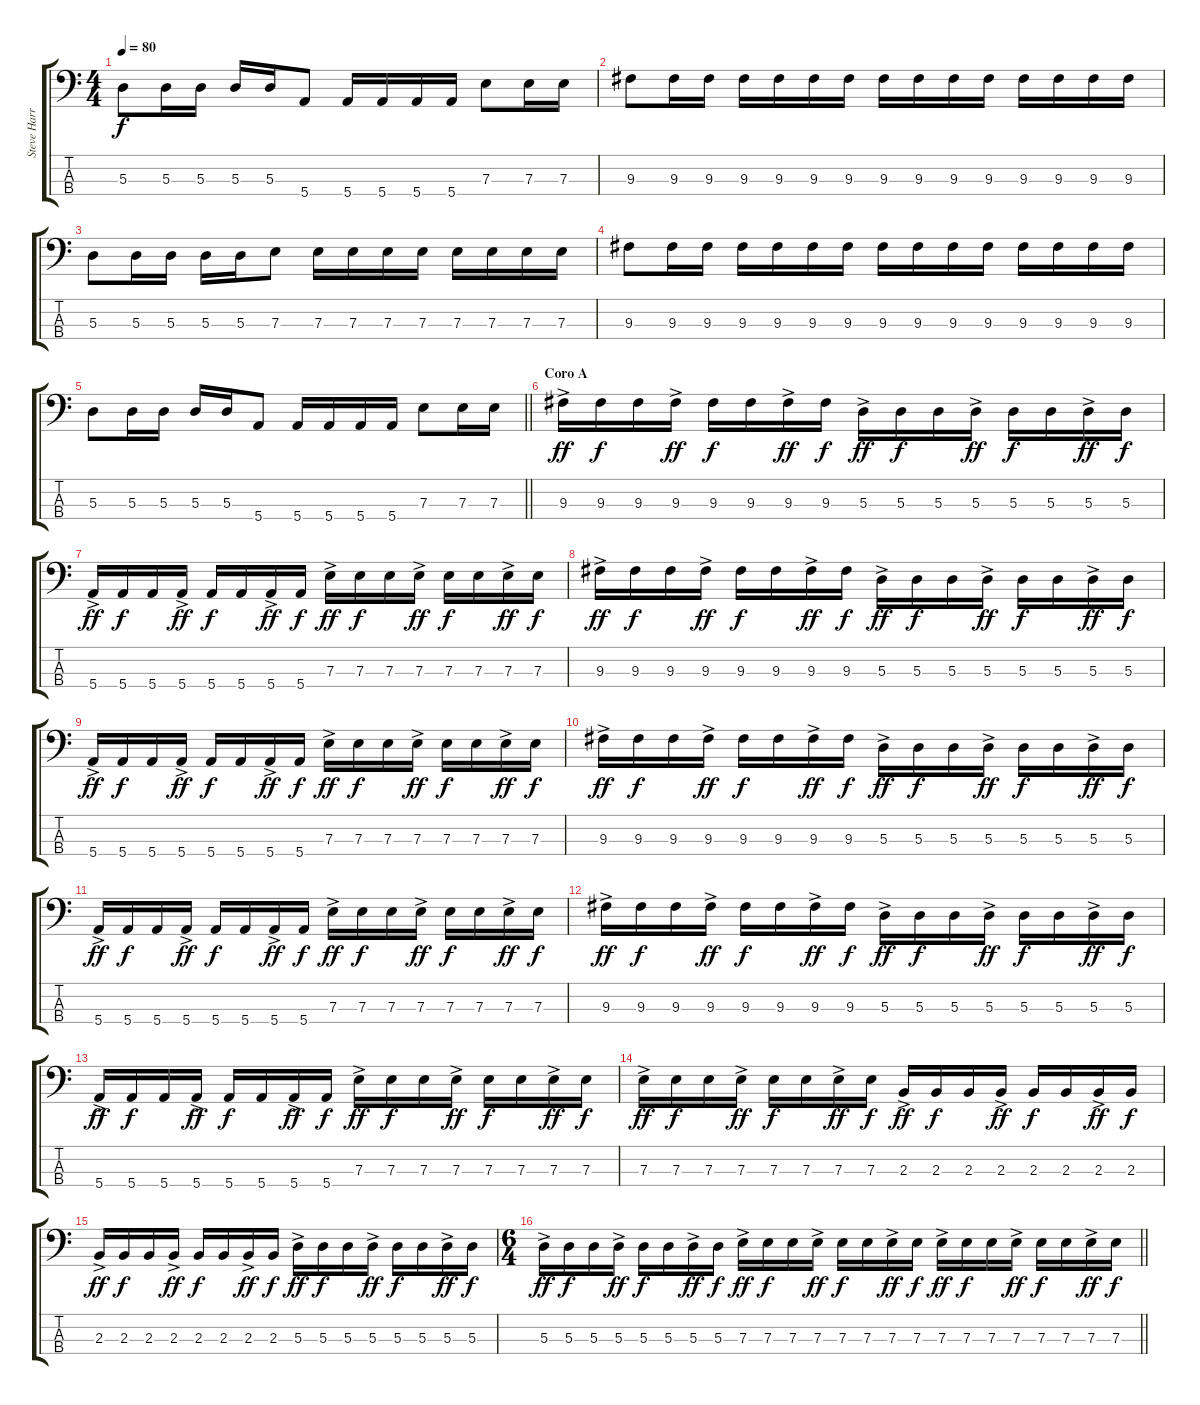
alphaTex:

\track ("Steve Harris" "Steve Harr") {instrument electricbassfinger}
\staff {score tabs}
\tuning (G2 D2 A1 E1) {hide}
\ts (4 4)
\tempo 80
\clef f4
\ks c
5.3.8{dy f} 5.3.16 5.3.16 5.3.16 5.3.16 5.4.8 5.4.16 5.4.16 5.4.16 5.4.16 7.3.8 7.3.16 7.3.16 |
9.3.8 9.3.16 9.3.16 9.3.16 9.3.16 9.3.16 9.3.16 9.3.16 9.3.16 9.3.16 9.3.16 9.3.16 9.3.16 9.3.16 9.3.16 |
5.3.8 5.3.16 5.3.16 5.3.16 5.3.16 7.3.8 7.3.16 7.3.16 7.3.16 7.3.16 7.3.16 7.3.16 7.3.16 7.3.16 |
9.3.8 9.3.16 9.3.16 9.3.16 9.3.16 9.3.16 9.3.16 9.3.16 9.3.16 9.3.16 9.3.16 9.3.16 9.3.16 9.3.16 9.3.16 |
\barLineRight lightlight
5.3.8 5.3.16 5.3.16 5.3.16 5.3.16 5.4.8 5.4.16 5.4.16 5.4.16 5.4.16 7.3.8 7.3.16 7.3.16 |
\section ("" "Coro A")
9.3{ac}.16{dy ff} 9.3.16{dy f} 9.3.16 9.3{ac}.16{dy ff} 9.3.16{dy f} 9.3.16 9.3{ac}.16{dy ff} 9.3.16{dy f} 5.3{ac}.16{dy ff} 5.3.16{dy f} 5.3.16 5.3{ac}.16{dy ff} 5.3.16{dy f} 5.3.16 5.3{ac}.16{dy ff} 5.3.16{dy f} |
5.4{ac}.16{dy ff} 5.4.16{dy f} 5.4.16 5.4{ac}.16{dy ff} 5.4.16{dy f} 5.4.16 5.4{ac}.16{dy ff} 5.4.16{dy f} 7.3{ac}.16{dy ff} 7.3.16{dy f} 7.3.16 7.3{ac}.16{dy ff} 7.3.16{dy f} 7.3.16 7.3{ac}.16{dy ff} 7.3.16{dy f} |
9.3{ac}.16{dy ff} 9.3.16{dy f} 9.3.16 9.3{ac}.16{dy ff} 9.3.16{dy f} 9.3.16 9.3{ac}.16{dy ff} 9.3.16{dy f} 5.3{ac}.16{dy ff} 5.3.16{dy f} 5.3.16 5.3{ac}.16{dy ff} 5.3.16{dy f} 5.3.16 5.3{ac}.16{dy ff} 5.3.16{dy f} |
5.4{ac}.16{dy ff} 5.4.16{dy f} 5.4.16 5.4{ac}.16{dy ff} 5.4.16{dy f} 5.4.16 5.4{ac}.16{dy ff} 5.4.16{dy f} 7.3{ac}.16{dy ff} 7.3.16{dy f} 7.3.16 7.3{ac}.16{dy ff} 7.3.16{dy f} 7.3.16 7.3{ac}.16{dy ff} 7.3.16{dy f} |
9.3{ac}.16{dy ff} 9.3.16{dy f} 9.3.16 9.3{ac}.16{dy ff} 9.3.16{dy f} 9.3.16 9.3{ac}.16{dy ff} 9.3.16{dy f} 5.3{ac}.16{dy ff} 5.3.16{dy f} 5.3.16 5.3{ac}.16{dy ff} 5.3.16{dy f} 5.3.16 5.3{ac}.16{dy ff} 5.3.16{dy f} |
5.4{ac}.16{dy ff} 5.4.16{dy f} 5.4.16 5.4{ac}.16{dy ff} 5.4.16{dy f} 5.4.16 5.4{ac}.16{dy ff} 5.4.16{dy f} 7.3{ac}.16{dy ff} 7.3.16{dy f} 7.3.16 7.3{ac}.16{dy ff} 7.3.16{dy f} 7.3.16 7.3{ac}.16{dy ff} 7.3.16{dy f} |
9.3{ac}.16{dy ff} 9.3.16{dy f} 9.3.16 9.3{ac}.16{dy ff} 9.3.16{dy f} 9.3.16 9.3{ac}.16{dy ff} 9.3.16{dy f} 5.3{ac}.16{dy ff} 5.3.16{dy f} 5.3.16 5.3{ac}.16{dy ff} 5.3.16{dy f} 5.3.16 5.3{ac}.16{dy ff} 5.3.16{dy f} |
5.4{ac}.16{dy ff} 5.4.16{dy f} 5.4.16 5.4{ac}.16{dy ff} 5.4.16{dy f} 5.4.16 5.4{ac}.16{dy ff} 5.4.16{dy f} 7.3{ac}.16{dy ff} 7.3.16{dy f} 7.3.16 7.3{ac}.16{dy ff} 7.3.16{dy f} 7.3.16 7.3{ac}.16{dy ff} 7.3.16{dy f} |
7.3{ac}.16{dy ff} 7.3.16{dy f} 7.3.16 7.3{ac}.16{dy ff} 7.3.16{dy f} 7.3.16 7.3{ac}.16{dy ff} 7.3.16{dy f} 2.3{ac}.16{dy ff} 2.3.16{dy f} 2.3.16 2.3{ac}.16{dy ff} 2.3.16{dy f} 2.3.16 2.3{ac}.16{dy ff} 2.3.16{dy f} |
2.3{ac}.16{dy ff} 2.3.16{dy f} 2.3.16 2.3{ac}.16{dy ff} 2.3.16{dy f} 2.3.16 2.3{ac}.16{dy ff} 2.3.16{dy f} 5.3{ac}.16{dy ff} 5.3.16{dy f} 5.3.16 5.3{ac}.16{dy ff} 5.3.16{dy f} 5.3.16 5.3{ac}.16{dy ff} 5.3.16{dy f} |
\ts (6 4)
\barLineRight lightlight
5.3{ac}.16{dy ff} 5.3.16{dy f} 5.3.16 5.3{ac}.16{dy ff} 5.3.16{dy f} 5.3.16 5.3{ac}.16{dy ff} 5.3.16{dy f} 7.3{ac}.16{dy ff} 7.3.16{dy f} 7.3.16 7.3{ac}.16{dy ff} 7.3.16{dy f} 7.3.16 7.3{ac}.16{dy ff} 7.3.16{dy f} 7.3{ac}.16{dy ff} 7.3.16{dy f} 7.3.16 7.3{ac}.16{dy ff} 7.3.16{dy f} 7.3.16 7.3{ac}.16{dy ff} 7.3.16{dy f}
